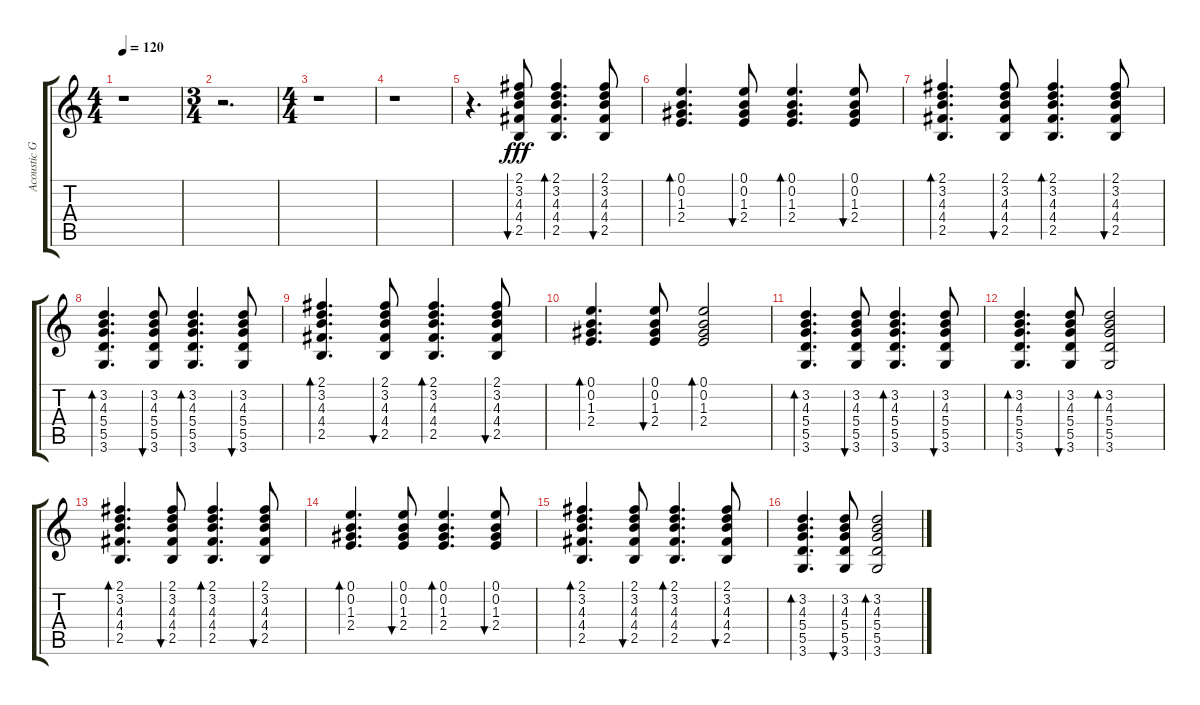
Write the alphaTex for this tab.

\track ("Acoustic Guitar" "Acoustic G") {instrument acousticguitarsteel}
\staff {score tabs}
\tuning (E4 B3 G3 D3 A2 E2) {hide}
\ts (4 4)
\tempo 120
\clef g2
\ks c
r.1{dy fff} |
\ts (3 4)
r.2{d} |
\ts (4 4)
r.1 |
r.1 |
r.4{d} (2.1 3.2 4.3 4.4 2.5).8{bu 60} (2.1 3.2 4.3 4.4 2.5).4{d bd 60} (2.1 3.2 4.3 4.4 2.5).8{bu 60} |
(0.1 0.2 1.3 2.4).4{d bd 60} (0.1 0.2 1.3 2.4).8{bu 60} (0.1 0.2 1.3 2.4).4{d bd 60} (0.1 0.2 1.3 2.4).8{bu 60} |
(2.1 3.2 4.3 4.4 2.5).4{d bd 60} (2.1 3.2 4.3 4.4 2.5).8{bu 60} (2.1 3.2 4.3 4.4 2.5).4{d bd 60} (2.1 3.2 4.3 4.4 2.5).8{bu 60} |
(3.2 4.3 5.4 5.5 3.6).4{d bd 60} (3.2 4.3 5.4 5.5 3.6).8{bu 60} (3.2 4.3 5.4 5.5 3.6).4{d bd 60} (3.2 4.3 5.4 5.5 3.6).8{bu 60} |
(2.1 3.2 4.3 4.4 2.5).4{d bd 60} (2.1 3.2 4.3 4.4 2.5).8{bu 60} (2.1 3.2 4.3 4.4 2.5).4{d bd 60} (2.1 3.2 4.3 4.4 2.5).8{bu 60} |
(0.1 0.2 1.3 2.4).4{d bd 60} (0.1 0.2 1.3 2.4).8{bu 60} (0.1 0.2 1.3 2.4).2{bd 60} |
(3.2 4.3 5.4 5.5 3.6).4{d bd 60} (3.2 4.3 5.4 5.5 3.6).8{bu 60} (3.2 4.3 5.4 5.5 3.6).4{d bd 60} (3.2 4.3 5.4 5.5 3.6).8{bu 60} |
(3.2 4.3 5.4 5.5 3.6).4{d bd 60} (3.2 4.3 5.4 5.5 3.6).8{bu 60} (3.2 4.3 5.4 5.5 3.6).2{bd 60} |
(2.1 3.2 4.3 4.4 2.5).4{d bd 60} (2.1 3.2 4.3 4.4 2.5).8{bu 60} (2.1 3.2 4.3 4.4 2.5).4{d bd 60} (2.1 3.2 4.3 4.4 2.5).8{bu 60} |
(0.1 0.2 1.3 2.4).4{d bd 60} (0.1 0.2 1.3 2.4).8{bu 60} (0.1 0.2 1.3 2.4).4{d bd 60} (0.1 0.2 1.3 2.4).8{bu 60} |
(2.1 3.2 4.3 4.4 2.5).4{d bd 60} (2.1 3.2 4.3 4.4 2.5).8{bu 60} (2.1 3.2 4.3 4.4 2.5).4{d bd 60} (2.1 3.2 4.3 4.4 2.5).8{bu 60} |
(3.2 4.3 5.4 5.5 3.6).4{d bd 60} (3.2 4.3 5.4 5.5 3.6).8{bu 60} (3.2 4.3 5.4 5.5 3.6).2{bd 60}
